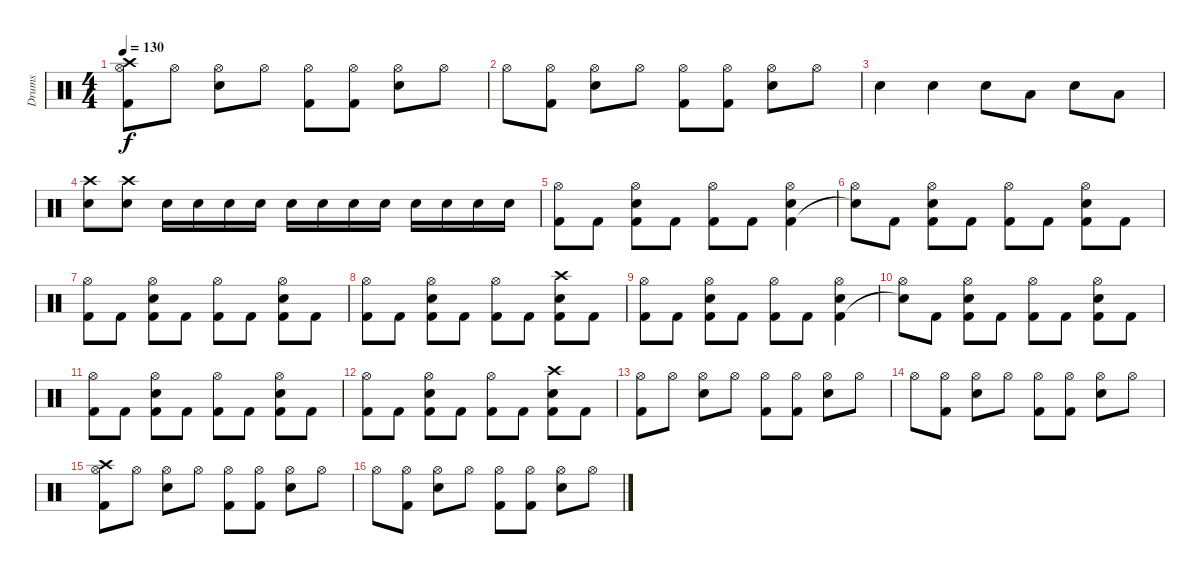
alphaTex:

\track ("Drums" "Drums") {instrument percussion}
\staff {score}
\articulation defaults
\ts (4 4)
\tempo 130
\clef neutral
\ks c
("Crash high (hit)" "Hi-Hat (open)" "Kick (hit) 2").8{dy f} "Hi-Hat (open)".8 ("Hi-Hat (open)" "Electric Snare (hit)").8 "Hi-Hat (open)".8 ("Hi-Hat (open)" "Kick (hit) 2").8 ("Hi-Hat (open)" "Kick (hit) 2").8 ("Hi-Hat (open)" "Electric Snare (hit)").8 "Hi-Hat (open)".8 |
"Hi-Hat (open)".8 ("Hi-Hat (open)" "Kick (hit) 2").8 ("Hi-Hat (open)" "Electric Snare (hit)").8 "Hi-Hat (open)".8 ("Hi-Hat (open)" "Kick (hit) 2").8 ("Hi-Hat (open)" "Kick (hit) 2").8 ("Hi-Hat (open)" "Electric Snare (hit)").8 "Hi-Hat (open)".8 |
"Electric Snare (hit)".4 "Electric Snare (hit)".4 "Electric Snare (hit)".8 "Low Floor Tom (hit)".8 "Electric Snare (hit)".8 "Low Floor Tom (hit)".8 |
("Crash high (hit)" "Electric Snare (hit)").8 ("Crash high (hit)" "Electric Snare (hit)").8 "Electric Snare (hit)".16 "Electric Snare (hit)".16 "Electric Snare (hit)".16 "Electric Snare (hit)".16 "Electric Snare (hit)".16 "Electric Snare (hit)".16 "Electric Snare (hit)".16 "Electric Snare (hit)".16 "Electric Snare (hit)".16 "Electric Snare (hit)".16 "Electric Snare (hit)".16 "Electric Snare (hit)".16 |
("Hi-Hat (open)" "Kick (hit) 2").8 "Kick (hit) 2".8 ("Hi-Hat (open)" "Kick (hit) 2" "Electric Snare (hit)").8 "Kick (hit) 2".8 ("Hi-Hat (open)" "Kick (hit) 2").8 "Kick (hit) 2".8 ("Hi-Hat (open)" "Kick (hit) 2" "Electric Snare (hit)").4 |
("Hi-Hat (open)" "Snare (hit)"{t}).8 "Kick (hit) 2".8 ("Hi-Hat (open)" "Kick (hit) 2" "Electric Snare (hit)").8 "Kick (hit) 2".8 ("Hi-Hat (open)" "Kick (hit) 2").8 "Kick (hit) 2".8 ("Hi-Hat (open)" "Kick (hit) 2" "Electric Snare (hit)").8 "Kick (hit) 2".8 |
("Hi-Hat (open)" "Kick (hit) 2").8 "Kick (hit) 2".8 ("Hi-Hat (open)" "Kick (hit) 2" "Electric Snare (hit)").8 "Kick (hit) 2".8 ("Hi-Hat (open)" "Kick (hit) 2").8 "Kick (hit) 2".8 ("Hi-Hat (open)" "Kick (hit) 2" "Electric Snare (hit)").8 "Kick (hit) 2".8 |
("Hi-Hat (open)" "Kick (hit) 2").8 "Kick (hit) 2".8 ("Hi-Hat (open)" "Kick (hit) 2" "Electric Snare (hit)").8 "Kick (hit) 2".8 ("Hi-Hat (open)" "Kick (hit) 2").8 "Kick (hit) 2".8 ("Crash high (hit)" "Kick (hit) 2" "Electric Snare (hit)").8 "Kick (hit) 2".8 |
("Hi-Hat (open)" "Kick (hit) 2").8 "Kick (hit) 2".8 ("Hi-Hat (open)" "Kick (hit) 2" "Electric Snare (hit)").8 "Kick (hit) 2".8 ("Hi-Hat (open)" "Kick (hit) 2").8 "Kick (hit) 2".8 ("Hi-Hat (open)" "Kick (hit) 2" "Electric Snare (hit)").4 |
("Hi-Hat (open)" "Snare (hit)"{t}).8 "Kick (hit) 2".8 ("Hi-Hat (open)" "Kick (hit) 2" "Electric Snare (hit)").8 "Kick (hit) 2".8 ("Hi-Hat (open)" "Kick (hit) 2").8 "Kick (hit) 2".8 ("Hi-Hat (open)" "Kick (hit) 2" "Electric Snare (hit)").8 "Kick (hit) 2".8 |
("Hi-Hat (open)" "Kick (hit) 2").8 "Kick (hit) 2".8 ("Hi-Hat (open)" "Kick (hit) 2" "Electric Snare (hit)").8 "Kick (hit) 2".8 ("Hi-Hat (open)" "Kick (hit) 2").8 "Kick (hit) 2".8 ("Hi-Hat (open)" "Kick (hit) 2" "Electric Snare (hit)").8 "Kick (hit) 2".8 |
("Hi-Hat (open)" "Kick (hit) 2").8 "Kick (hit) 2".8 ("Hi-Hat (open)" "Kick (hit) 2" "Electric Snare (hit)").8 "Kick (hit) 2".8 ("Hi-Hat (open)" "Kick (hit) 2").8 "Kick (hit) 2".8 ("Crash high (hit)" "Kick (hit) 2" "Electric Snare (hit)").8 "Kick (hit) 2".8 |
("Hi-Hat (open)" "Kick (hit) 2").8 "Hi-Hat (open)".8 ("Hi-Hat (open)" "Electric Snare (hit)").8 "Hi-Hat (open)".8 ("Hi-Hat (open)" "Kick (hit) 2").8 ("Hi-Hat (open)" "Kick (hit) 2").8 ("Hi-Hat (open)" "Electric Snare (hit)").8 "Hi-Hat (open)".8 |
"Hi-Hat (open)".8 ("Hi-Hat (open)" "Kick (hit) 2").8 ("Hi-Hat (open)" "Electric Snare (hit)").8 "Hi-Hat (open)".8 ("Hi-Hat (open)" "Kick (hit) 2").8 ("Hi-Hat (open)" "Kick (hit) 2").8 ("Hi-Hat (open)" "Electric Snare (hit)").8 "Hi-Hat (open)".8 |
("Crash high (hit)" "Hi-Hat (open)" "Kick (hit) 2").8 "Hi-Hat (open)".8 ("Hi-Hat (open)" "Electric Snare (hit)").8 "Hi-Hat (open)".8 ("Hi-Hat (open)" "Kick (hit) 2").8 ("Hi-Hat (open)" "Kick (hit) 2").8 ("Hi-Hat (open)" "Electric Snare (hit)").8 "Hi-Hat (open)".8 |
"Hi-Hat (open)".8 ("Hi-Hat (open)" "Kick (hit) 2").8 ("Hi-Hat (open)" "Electric Snare (hit)").8 "Hi-Hat (open)".8 ("Hi-Hat (open)" "Kick (hit) 2").8 ("Hi-Hat (open)" "Kick (hit) 2").8 ("Hi-Hat (open)" "Electric Snare (hit)").8 "Hi-Hat (open)".8
